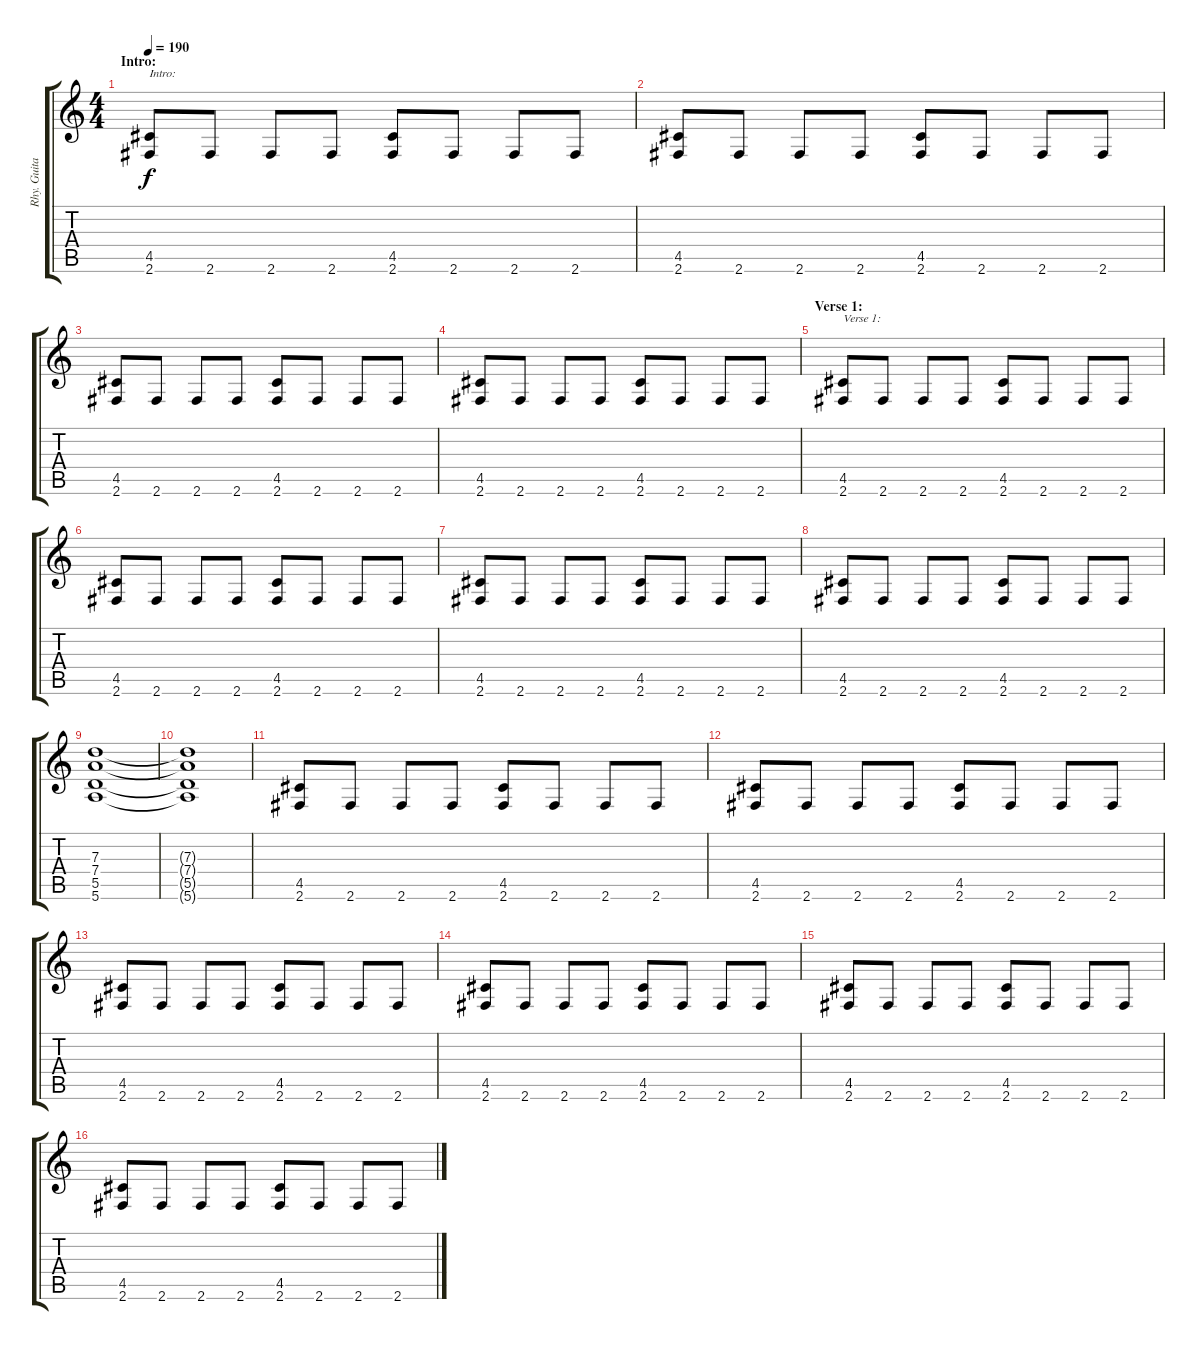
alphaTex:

\track ("Rhy. Guitar 2" "Rhy. Guita") {instrument distortionguitar}
\staff {score tabs}
\tuning (E4 B3 G3 D3 A2 E2) {hide}
\ts (4 4)
\section ("" "Intro:")
\tempo 190
\clef g2
\ks c
(4.5 2.6).8{txt "Intro:" dy f instrument distortionguitar} 2.6.8 2.6.8 2.6.8 (4.5 2.6).8 2.6.8 2.6.8 2.6.8 |
(4.5 2.6).8 2.6.8 2.6.8 2.6.8 (4.5 2.6).8 2.6.8 2.6.8 2.6.8 |
(4.5 2.6).8 2.6.8 2.6.8 2.6.8 (4.5 2.6).8 2.6.8 2.6.8 2.6.8 |
(4.5 2.6).8 2.6.8 2.6.8 2.6.8 (4.5 2.6).8 2.6.8 2.6.8 2.6.8 |
\section ("" "Verse 1:")
(4.5 2.6).8{txt "Verse 1:"} 2.6.8 2.6.8 2.6.8 (4.5 2.6).8 2.6.8 2.6.8 2.6.8 |
(4.5 2.6).8 2.6.8 2.6.8 2.6.8 (4.5 2.6).8 2.6.8 2.6.8 2.6.8 |
(4.5 2.6).8 2.6.8 2.6.8 2.6.8 (4.5 2.6).8 2.6.8 2.6.8 2.6.8 |
(4.5 2.6).8 2.6.8 2.6.8 2.6.8 (4.5 2.6).8 2.6.8 2.6.8 2.6.8 |
(7.3 7.4 5.5 5.6).1 |
(7.3{t} 7.4{t} 5.5{t} 5.6{t}).1 |
(4.5 2.6).8 2.6.8 2.6.8 2.6.8 (4.5 2.6).8 2.6.8 2.6.8 2.6.8 |
(4.5 2.6).8 2.6.8 2.6.8 2.6.8 (4.5 2.6).8 2.6.8 2.6.8 2.6.8 |
(4.5 2.6).8 2.6.8 2.6.8 2.6.8 (4.5 2.6).8 2.6.8 2.6.8 2.6.8 |
(4.5 2.6).8 2.6.8 2.6.8 2.6.8 (4.5 2.6).8 2.6.8 2.6.8 2.6.8 |
(4.5 2.6).8 2.6.8 2.6.8 2.6.8 (4.5 2.6).8 2.6.8 2.6.8 2.6.8 |
(4.5 2.6).8 2.6.8 2.6.8 2.6.8 (4.5 2.6).8 2.6.8 2.6.8 2.6.8
